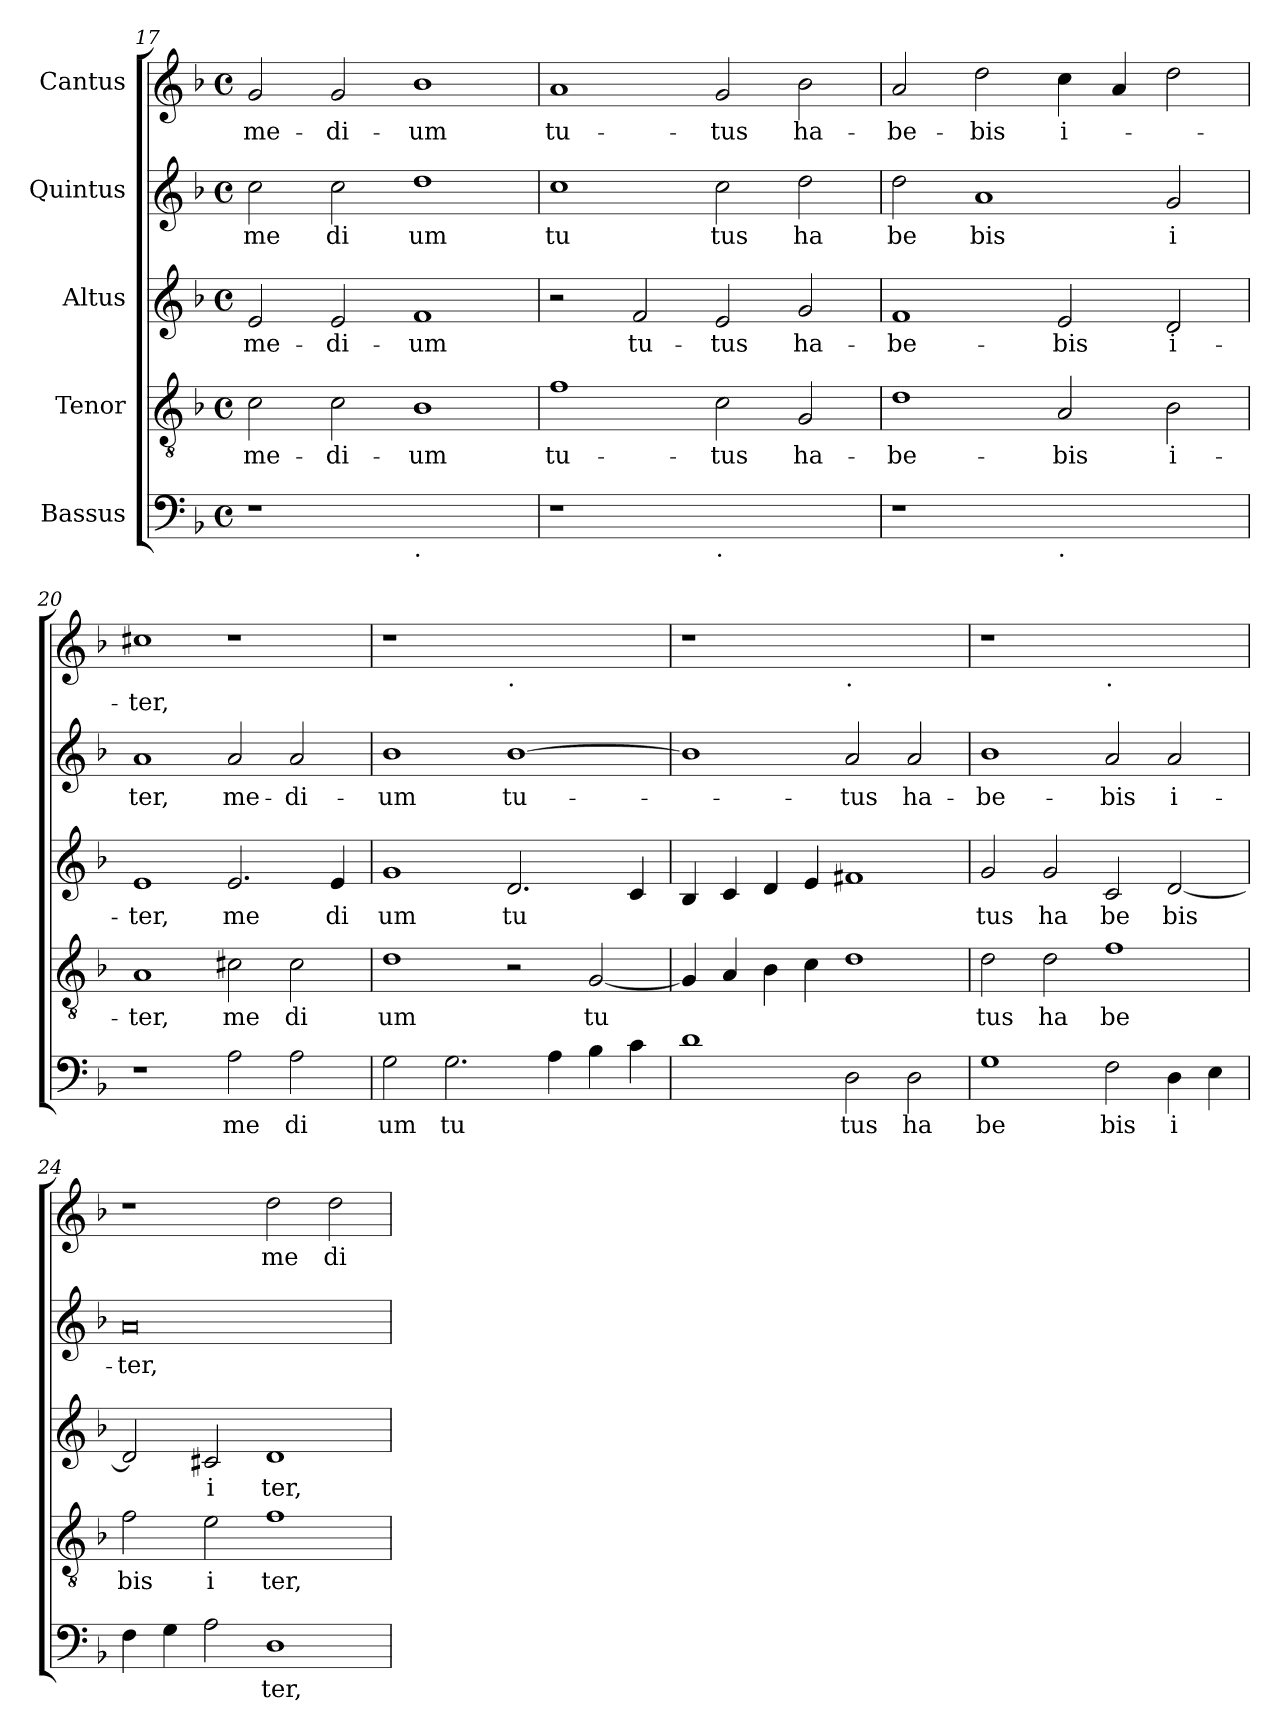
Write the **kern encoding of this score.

**kern	**text	**kern	**text	**kern	**text	**kern	**text	**kern	**text
*part5	*part5	*part4	*part4	*part3	*part3	*part2	*part2	*part1	*part1
*staff5	*staff5	*staff4	*staff4	*staff3	*staff3	*staff2	*staff2	*staff1	*staff1
*I"Bassus	*	*I"Tenor	*	*I"Altus	*	*I"Quintus	*	*I"Cantus	*
*clefF4	*	*clefGv2	*	*clefG2	*	*clefG2	*	*clefG2	*
*	*	*	*	*	*	*	*	*ITrd1c2	*
*k[b-]	*	*k[b-]	*	*k[b-]	*	*k[b-]	*	*k[b-e-a-]	*
*F:	*	*F:	*	*F:	*	*F:	*	*E-:	*
*M4/4	*	*M4/4	*	*M4/4	*	*M4/4	*	*M4/4	*
*met(c)	*	*met(c)	*	*met(c)	*	*met(c)	*	*met(c)	*
=17	=17	=17	=17	=17	=17	=17	=17	=17	=17
!	!	!	!LO:LY:b	!	!LO:LY:b	!	!LO:LY:b	!	!LO:LY:b
1r	.	2c\	me-	2e/	me-	2cc\	me	2f/	me-
!	!	!	!LO:LY:b	!	!LO:LY:b	!	!LO:LY:b	!	!LO:LY:b
.	.	2c\	-di-	2e/	-di-	2cc\	di	2f/	-di-
!LO:TX:b:t=.	!	!	!	!	!	!	!	!	!
!	!	!	!LO:LY:b	!	!LO:LY:b	!	!LO:LY:b	!	!LO:LY:b
1ryy	.	1B-	-um	1f	-um	1dd	um	1a-	-um
=18	=18	=18	=18	=18	=18	=18	=18	=18	=18
!	!	!	!LO:LY:b	!	!	!	!LO:LY:b	!	!LO:LY:b
1r	.	1f	tu-	2r	.	1cc	tu	1g	tu-
!	!	!	!	!	!LO:LY:b	!	!	!	!
.	.	.	.	2f/	tu-	.	.	.	.
!LO:TX:b:t=.	!	!	!	!	!	!	!	!	!
!	!	!	!LO:LY:b	!	!LO:LY:b	!	!LO:LY:b	!	!LO:LY:b
1ryy	.	2c\	-tus	2e/	-tus	2cc\	tus	2f/	-tus
!	!	!	!LO:LY:b	!	!LO:LY:b	!	!LO:LY:b	!	!LO:LY:b
.	.	2G/	ha-	2g/	ha-	2dd\	ha	2a-\	ha-
=19	=19	=19	=19	=19	=19	=19	=19	=19	=19
!	!	!	!LO:LY:b	!	!LO:LY:b	!	!LO:LY:b	!	!LO:LY:b
1r	.	1d	-be-	1f	-be-	2dd\	be	2g/	-be-
!	!	!	!	!	!	!	!LO:LY:b	!	!LO:LY:b
.	.	.	.	.	.	1a	bis	2cc\	-bis
!LO:TX:b:t=.	!	!	!	!	!	!	!	!	!
!	!	!	!LO:LY:b	!	!LO:LY:b	!	!	!	!LO:LY:b:rj
1ryy	.	2A/	-bis	2e/	-bis	.	.	4b-\	i-
.	.	.	.	.	.	.	.	4g/	.
!	!	!	!LO:LY:b	!	!LO:LY:b	!	!LO:LY:b	!	!
.	.	2B-\	i-	2d/	i-	2g/	i	2cc\	.
!!LO:PB:g=z
=20	=20	=20	=20	=20	=20	=20	=20	=20	=20
!	!	!	!LO:LY:b	!	!LO:LY:b	!	!LO:LY:b	!	!LO:LY:b
1r	.	1A	-ter,	1e	-ter,	1a	ter,	1bn	-ter,
!	!LO:LY:b	!	!LO:LY:b	!	!LO:LY:b	!	!LO:LY:b	!	!
2A\	me	2c#X\	me	2.e/	me	2a/	me-	1r	.
!	!LO:LY:b	!	!LO:LY:b	!	!	!	!LO:LY:b	!	!
2A\	di	2c#\	di	.	.	2a/	-di-	.	.
!	!	!	!	!	!LO:LY:b	!	!	!	!
.	.	.	.	4e/	di	.	.	.	.
=21	=21	=21	=21	=21	=21	=21	=21	=21	=21
!	!LO:LY:b	!	!LO:LY:b	!	!LO:LY:b	!	!LO:LY:b	!	!
2G\	um	1d	um	1g	um	1b-	-um	1r	.
!	!LO:LY:b	!	!	!	!	!	!	!	!
2.G\	tu	.	.	.	.	.	.	.	.
!	!	!	!	!	!	!	!	!LO:TX:b:t=.	!
!	!	!	!	!	!LO:LY:b	!	!LO:LY:b	!	!
.	.	2r	.	2.d/	tu	[>1b-	tu-	1ryy	.
4A\	.	.	.	.	.	.	.	.	.
!	!	!	!LO:LY:b	!	!	!	!	!	!
4B-\	.	[<2G/	tu	.	.	.	.	.	.
4c\	.	.	.	4c/	.	.	.	.	.
=22	=22	=22	=22	=22	=22	=22	=22	=22	=22
1d	.	4G/]	.	4B-/	.	1b-]	.	1r	.
.	.	4A/	.	4c/	.	.	.	.	.
.	.	4B-\	.	4d/	.	.	.	.	.
.	.	4c\	.	4e/	.	.	.	.	.
!	!	!	!	!	!	!	!	!LO:TX:b:t=.	!
!	!LO:LY:b	!	!	!	!	!	!LO:LY:b	!	!
2D\	tus	1d	.	1f#X	.	2a/	-tus	1ryy	.
!	!LO:LY:b	!	!	!	!	!	!LO:LY:b	!	!
2D\	ha	.	.	.	.	2a/	ha-	.	.
=23	=23	=23	=23	=23	=23	=23	=23	=23	=23
!	!LO:LY:b	!	!LO:LY:b	!	!LO:LY:b	!	!LO:LY:b	!	!
1G	be	2d\	tus	2g/	tus	1b-	-be-	1r	.
!	!	!	!LO:LY:b	!	!LO:LY:b	!	!	!	!
.	.	2d\	ha	2g/	ha	.	.	.	.
!	!	!	!	!	!	!	!	!LO:TX:b:t=.	!
!	!LO:LY:b	!	!LO:LY:b	!	!LO:LY:b	!	!LO:LY:b	!	!
2F\	bis	1f	be	2c/	be	2a/	-bis	1ryy	.
!	!LO:LY:b:rj	!	!	!	!LO:LY:b	!	!LO:LY:b	!	!
4D\	i	.	.	[<2d/	bis	2a/	i-	.	.
4E\	.	.	.	.	.	.	.	.	.
=24	=24	=24	=24	=24	=24	=24	=24	=24	=24
!	!	!	!LO:LY:b	!	!	!	!LO:LY:b	!	!
4F\	.	2f\	bis	2d/]	.	0a	-ter,	1r	.
4G\	.	.	.	.	.	.	.	.	.
!	!	!	!LO:LY:b	!	!LO:LY:b	!	!	!	!
2A\	.	2e\	i	2c#X/	i	.	.	.	.
!	!LO:LY:b	!	!LO:LY:b	!	!LO:LY:b	!	!	!	!LO:LY:b
1D	ter,	1f	ter,	1d	ter,	.	.	2cc\	me
!	!	!	!	!	!	!	!	!	!LO:LY:b
.	.	.	.	.	.	.	.	2cc\	di
=	=	=	=	=	=	=	=	=	=
*-	*-	*-	*-	*-	*-	*-	*-	*-	*-
